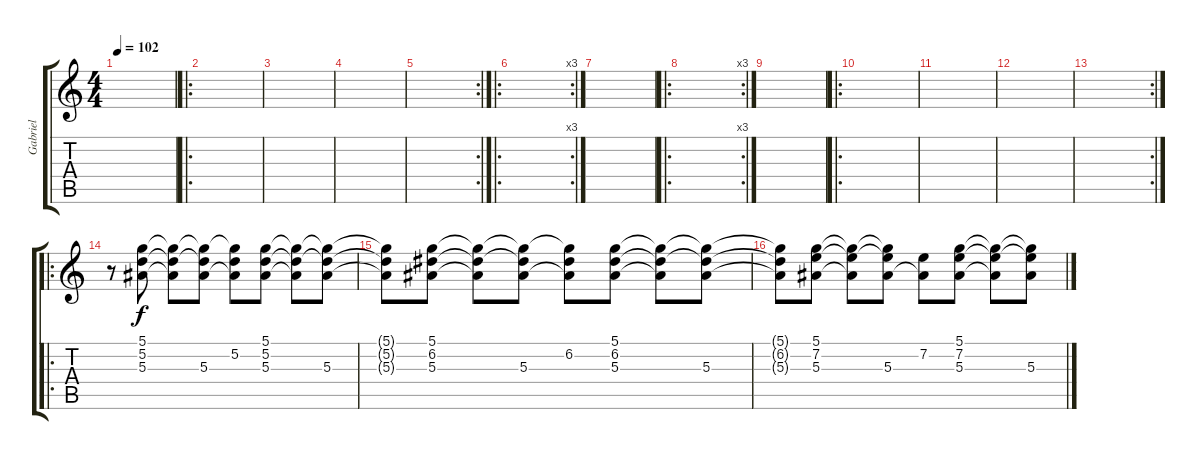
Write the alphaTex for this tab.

\track ("Gabriel" "Gabriel") {instrument overdrivenguitar}
\staff {score tabs}
\tuning (D4 A3 F3 C3 G2 D2) {hide}
\ts (4 4)
\tempo 102
\clef g2
\ks c
|
\ro
|
|
|
\rc 2
|
\ro
\rc 3
|
|
\ro
\rc 3
|
|
\ro
|
|
|
\rc 2
|
\ro
r.8{volume 12} (5.1 5.2 5.3).8 (5.1{t} 5.2{t} 5.3{t}).8 (5.1{t} 5.2{t} 5.3).8 (5.1{t} 5.2 5.3{t}).8 (5.1 5.2 5.3).8 (5.1{t} 5.2{t} 5.3{t}).8 (5.1{t} 5.2{t} 5.3).8 |
(5.1{t} 5.2{t} 5.3{t}).8 (5.1 6.2 5.3).8 (5.1{t} 6.2{t} 5.3{t}).8 (5.1{t} 6.2{t} 5.3).8 (5.1{t} 6.2 5.3{t}).8 (5.1 6.2 5.3).8 (5.1{t} 6.2{t} 5.3{t}).8 (5.1{t} 6.2{t} 5.3).8 |
(5.1{t} 6.2{t} 5.3{t}).8 (5.1 7.2 5.3).8 (5.1{t} 7.2{t} 5.3{t}).8 (5.1{t} 7.2{t} 5.3).8 (7.2 5.3{t}).8 (5.1 7.2 5.3).8 (5.1{t} 7.2{t} 5.3{t}).8 (5.1{t} 7.2{t} 5.3).8
